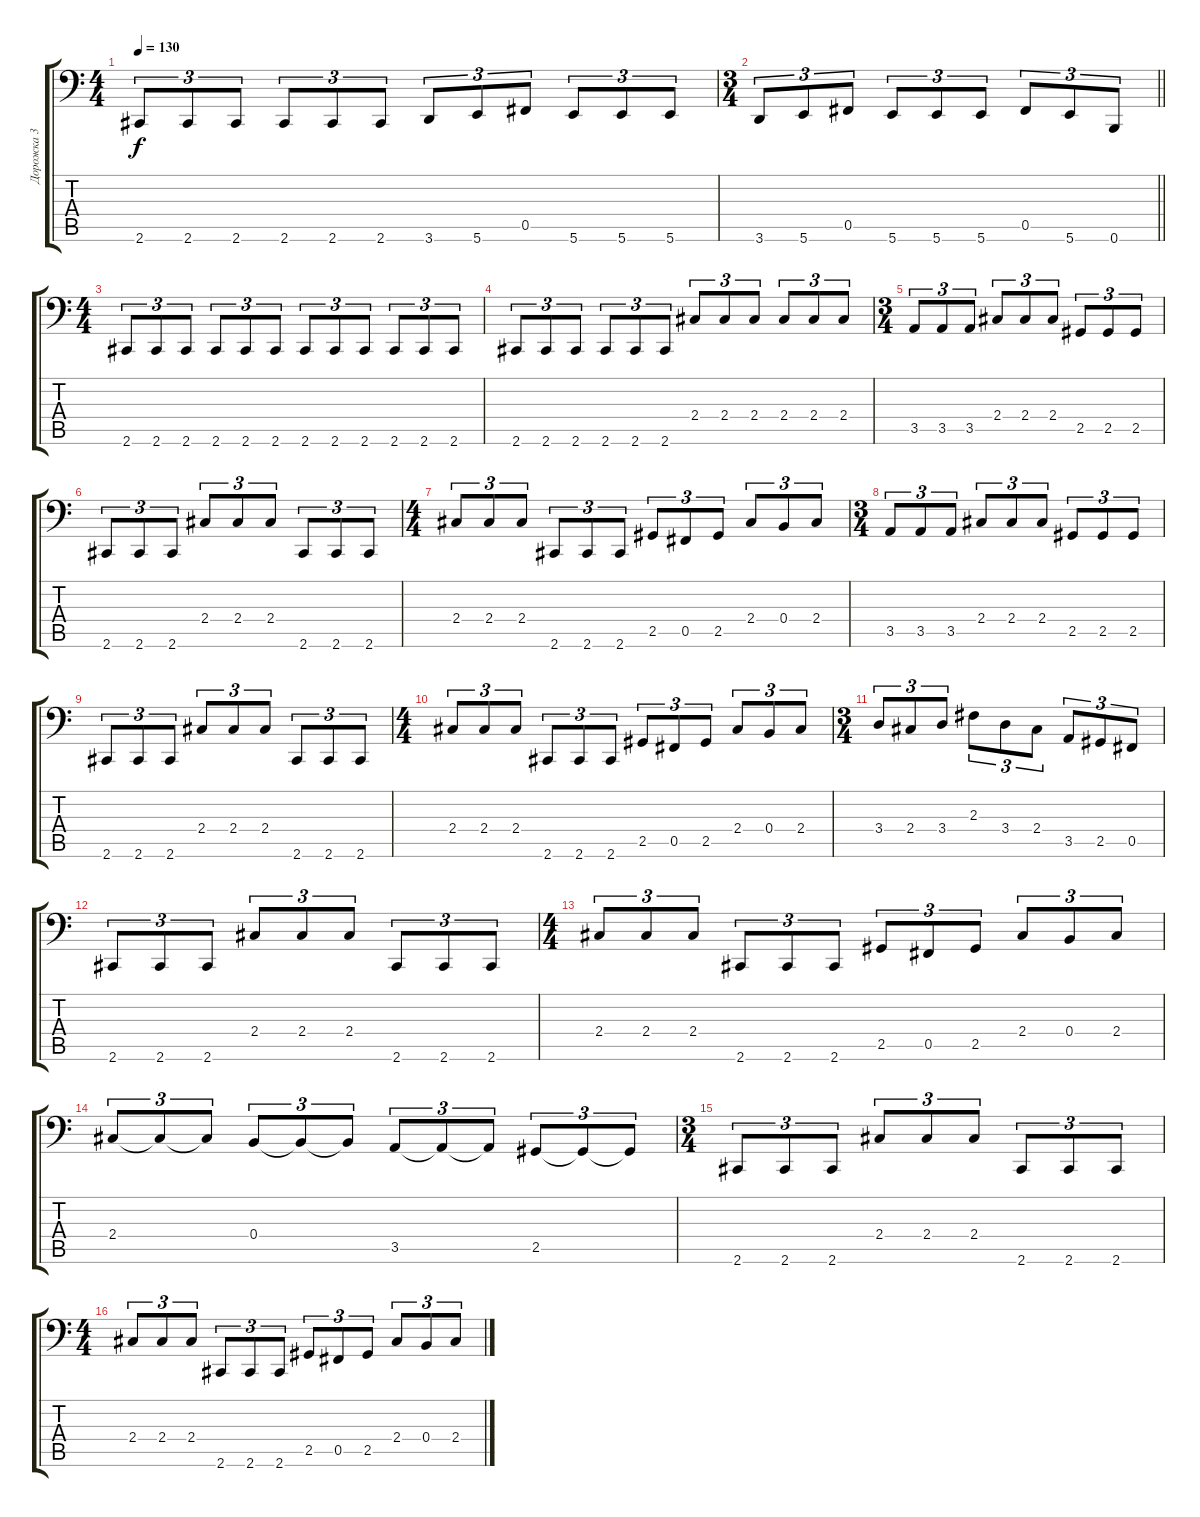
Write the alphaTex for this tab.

\track ("Дорожка 3" "Дорожка 3") {instrument electricbassfinger}
\staff {score tabs}
\tuning (Db3 Ab2 E2 B1 Gb1 B0) {hide}
\ts (4 4)
\tempo 130
\clef f4
\ks c
2.6.8{tu (3 2) dy f} 2.6.8{tu (3 2)} 2.6.8{tu (3 2)} 2.6.8{tu (3 2)} 2.6.8{tu (3 2)} 2.6.8{tu (3 2)} 3.6.8{tu (3 2)} 5.6.8{tu (3 2)} 0.5.8{tu (3 2)} 5.6.8{tu (3 2)} 5.6.8{tu (3 2)} 5.6.8{tu (3 2)} |
\ts (3 4)
\barLineRight lightlight
3.6.8{tu (3 2)} 5.6.8{tu (3 2)} 0.5.8{tu (3 2)} 5.6.8{tu (3 2)} 5.6.8{tu (3 2)} 5.6.8{tu (3 2)} 0.5.8{tu (3 2)} 5.6.8{tu (3 2)} 0.6.8{tu (3 2)} |
\ts (4 4)
2.6.8{tu (3 2)} 2.6.8{tu (3 2)} 2.6.8{tu (3 2)} 2.6.8{tu (3 2)} 2.6.8{tu (3 2)} 2.6.8{tu (3 2)} 2.6.8{tu (3 2)} 2.6.8{tu (3 2)} 2.6.8{tu (3 2)} 2.6.8{tu (3 2)} 2.6.8{tu (3 2)} 2.6.8{tu (3 2)} |
2.6.8{tu (3 2)} 2.6.8{tu (3 2)} 2.6.8{tu (3 2)} 2.6.8{tu (3 2)} 2.6.8{tu (3 2)} 2.6.8{tu (3 2)} 2.4.8{tu (3 2)} 2.4.8{tu (3 2)} 2.4.8{tu (3 2)} 2.4.8{tu (3 2)} 2.4.8{tu (3 2)} 2.4.8{tu (3 2)} |
\ts (3 4)
3.5.8{tu (3 2)} 3.5.8{tu (3 2)} 3.5.8{tu (3 2)} 2.4.8{tu (3 2)} 2.4.8{tu (3 2)} 2.4.8{tu (3 2)} 2.5.8{tu (3 2)} 2.5.8{tu (3 2)} 2.5.8{tu (3 2)} |
2.6.8{tu (3 2)} 2.6.8{tu (3 2)} 2.6.8{tu (3 2)} 2.4.8{tu (3 2)} 2.4.8{tu (3 2)} 2.4.8{tu (3 2)} 2.6.8{tu (3 2)} 2.6.8{tu (3 2)} 2.6.8{tu (3 2)} |
\ts (4 4)
2.4.8{tu (3 2)} 2.4.8{tu (3 2)} 2.4.8{tu (3 2)} 2.6.8{tu (3 2)} 2.6.8{tu (3 2)} 2.6.8{tu (3 2)} 2.5.8{tu (3 2)} 0.5.8{tu (3 2)} 2.5.8{tu (3 2)} 2.4.8{tu (3 2)} 0.4.8{tu (3 2)} 2.4.8{tu (3 2)} |
\ts (3 4)
3.5.8{tu (3 2)} 3.5.8{tu (3 2)} 3.5.8{tu (3 2)} 2.4.8{tu (3 2)} 2.4.8{tu (3 2)} 2.4.8{tu (3 2)} 2.5.8{tu (3 2)} 2.5.8{tu (3 2)} 2.5.8{tu (3 2)} |
2.6.8{tu (3 2)} 2.6.8{tu (3 2)} 2.6.8{tu (3 2)} 2.4.8{tu (3 2)} 2.4.8{tu (3 2)} 2.4.8{tu (3 2)} 2.6.8{tu (3 2)} 2.6.8{tu (3 2)} 2.6.8{tu (3 2)} |
\ts (4 4)
2.4.8{tu (3 2)} 2.4.8{tu (3 2)} 2.4.8{tu (3 2)} 2.6.8{tu (3 2)} 2.6.8{tu (3 2)} 2.6.8{tu (3 2)} 2.5.8{tu (3 2)} 0.5.8{tu (3 2)} 2.5.8{tu (3 2)} 2.4.8{tu (3 2)} 0.4.8{tu (3 2)} 2.4.8{tu (3 2)} |
\ts (3 4)
3.4.8{tu (3 2)} 2.4.8{tu (3 2)} 3.4.8{tu (3 2)} 2.3.8{tu (3 2)} 3.4.8{tu (3 2)} 2.4.8{tu (3 2)} 3.5.8{tu (3 2)} 2.5.8{tu (3 2)} 0.5.8{tu (3 2)} |
2.6.8{tu (3 2)} 2.6.8{tu (3 2)} 2.6.8{tu (3 2)} 2.4.8{tu (3 2)} 2.4.8{tu (3 2)} 2.4.8{tu (3 2)} 2.6.8{tu (3 2)} 2.6.8{tu (3 2)} 2.6.8{tu (3 2)} |
\ts (4 4)
2.4.8{tu (3 2)} 2.4.8{tu (3 2)} 2.4.8{tu (3 2)} 2.6.8{tu (3 2)} 2.6.8{tu (3 2)} 2.6.8{tu (3 2)} 2.5.8{tu (3 2)} 0.5.8{tu (3 2)} 2.5.8{tu (3 2)} 2.4.8{tu (3 2)} 0.4.8{tu (3 2)} 2.4.8{tu (3 2)} |
2.4.8{tu (3 2)} 2.4{t}.8{tu (3 2)} 2.4{t}.8{tu (3 2)} 0.4.8{tu (3 2)} 0.4{t}.8{tu (3 2)} 0.4{t}.8{tu (3 2)} 3.5.8{tu (3 2)} 3.5{t}.8{tu (3 2)} 3.5{t}.8{tu (3 2)} 2.5.8{tu (3 2)} 2.5{t}.8{tu (3 2)} 2.5{t}.8{tu (3 2)} |
\ts (3 4)
2.6.8{tu (3 2)} 2.6.8{tu (3 2)} 2.6.8{tu (3 2)} 2.4.8{tu (3 2)} 2.4.8{tu (3 2)} 2.4.8{tu (3 2)} 2.6.8{tu (3 2)} 2.6.8{tu (3 2)} 2.6.8{tu (3 2)} |
\ts (4 4)
2.4.8{tu (3 2)} 2.4.8{tu (3 2)} 2.4.8{tu (3 2)} 2.6.8{tu (3 2)} 2.6.8{tu (3 2)} 2.6.8{tu (3 2)} 2.5.8{tu (3 2)} 0.5.8{tu (3 2)} 2.5.8{tu (3 2)} 2.4.8{tu (3 2)} 0.4.8{tu (3 2)} 2.4.8{tu (3 2)}
